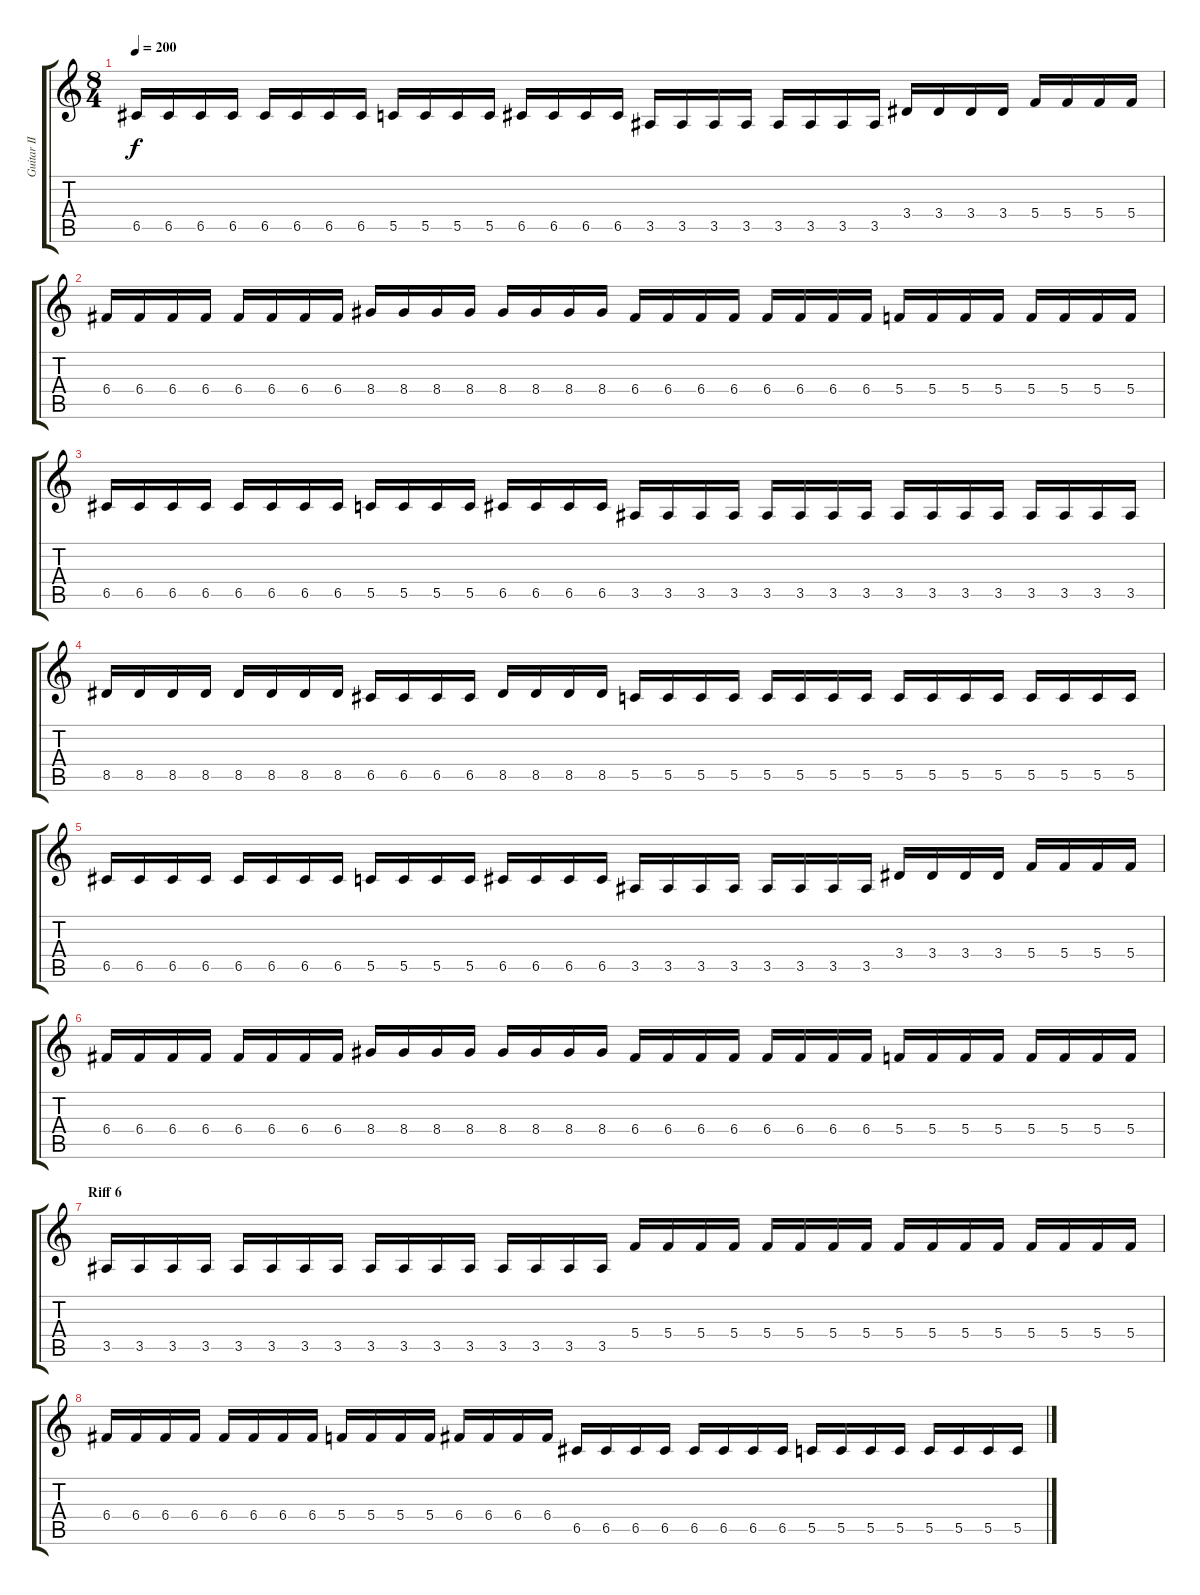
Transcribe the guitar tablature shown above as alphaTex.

\track ("Guitar II" "Guitar II") {instrument distortionguitar}
\staff {score tabs}
\tuning (D4 A3 F3 C3 G2 D2) {hide}
\ts (8 4)
\tempo 200
\clef g2
\ks c
6.5.16{dy f} 6.5.16 6.5.16 6.5.16 6.5.16 6.5.16 6.5.16 6.5.16 5.5.16 5.5.16 5.5.16 5.5.16 6.5.16 6.5.16 6.5.16 6.5.16 3.5.16 3.5.16 3.5.16 3.5.16 3.5.16 3.5.16 3.5.16 3.5.16 3.4.16 3.4.16 3.4.16 3.4.16 5.4.16 5.4.16 5.4.16 5.4.16 |
6.4.16 6.4.16 6.4.16 6.4.16 6.4.16 6.4.16 6.4.16 6.4.16 8.4.16 8.4.16 8.4.16 8.4.16 8.4.16 8.4.16 8.4.16 8.4.16 6.4.16 6.4.16 6.4.16 6.4.16 6.4.16 6.4.16 6.4.16 6.4.16 5.4.16 5.4.16 5.4.16 5.4.16 5.4.16 5.4.16 5.4.16 5.4.16 |
6.5.16 6.5.16 6.5.16 6.5.16 6.5.16 6.5.16 6.5.16 6.5.16 5.5.16 5.5.16 5.5.16 5.5.16 6.5.16 6.5.16 6.5.16 6.5.16 3.5.16 3.5.16 3.5.16 3.5.16 3.5.16 3.5.16 3.5.16 3.5.16 3.5.16 3.5.16 3.5.16 3.5.16 3.5.16 3.5.16 3.5.16 3.5.16 |
8.5.16 8.5.16 8.5.16 8.5.16 8.5.16 8.5.16 8.5.16 8.5.16 6.5.16 6.5.16 6.5.16 6.5.16 8.5.16 8.5.16 8.5.16 8.5.16 5.5.16 5.5.16 5.5.16 5.5.16 5.5.16 5.5.16 5.5.16 5.5.16 5.5.16 5.5.16 5.5.16 5.5.16 5.5.16 5.5.16 5.5.16 5.5.16 |
6.5.16 6.5.16 6.5.16 6.5.16 6.5.16 6.5.16 6.5.16 6.5.16 5.5.16 5.5.16 5.5.16 5.5.16 6.5.16 6.5.16 6.5.16 6.5.16 3.5.16 3.5.16 3.5.16 3.5.16 3.5.16 3.5.16 3.5.16 3.5.16 3.4.16 3.4.16 3.4.16 3.4.16 5.4.16 5.4.16 5.4.16 5.4.16 |
6.4.16 6.4.16 6.4.16 6.4.16 6.4.16 6.4.16 6.4.16 6.4.16 8.4.16 8.4.16 8.4.16 8.4.16 8.4.16 8.4.16 8.4.16 8.4.16 6.4.16 6.4.16 6.4.16 6.4.16 6.4.16 6.4.16 6.4.16 6.4.16 5.4.16 5.4.16 5.4.16 5.4.16 5.4.16 5.4.16 5.4.16 5.4.16 |
\section ("" "Riff 6")
3.5.16 3.5.16 3.5.16 3.5.16 3.5.16 3.5.16 3.5.16 3.5.16 3.5.16 3.5.16 3.5.16 3.5.16 3.5.16 3.5.16 3.5.16 3.5.16 5.4.16 5.4.16 5.4.16 5.4.16 5.4.16 5.4.16 5.4.16 5.4.16 5.4.16 5.4.16 5.4.16 5.4.16 5.4.16 5.4.16 5.4.16 5.4.16 |
6.4.16 6.4.16 6.4.16 6.4.16 6.4.16 6.4.16 6.4.16 6.4.16 5.4.16 5.4.16 5.4.16 5.4.16 6.4.16 6.4.16 6.4.16 6.4.16 6.5.16 6.5.16 6.5.16 6.5.16 6.5.16 6.5.16 6.5.16 6.5.16 5.5.16 5.5.16 5.5.16 5.5.16 5.5.16 5.5.16 5.5.16 5.5.16
